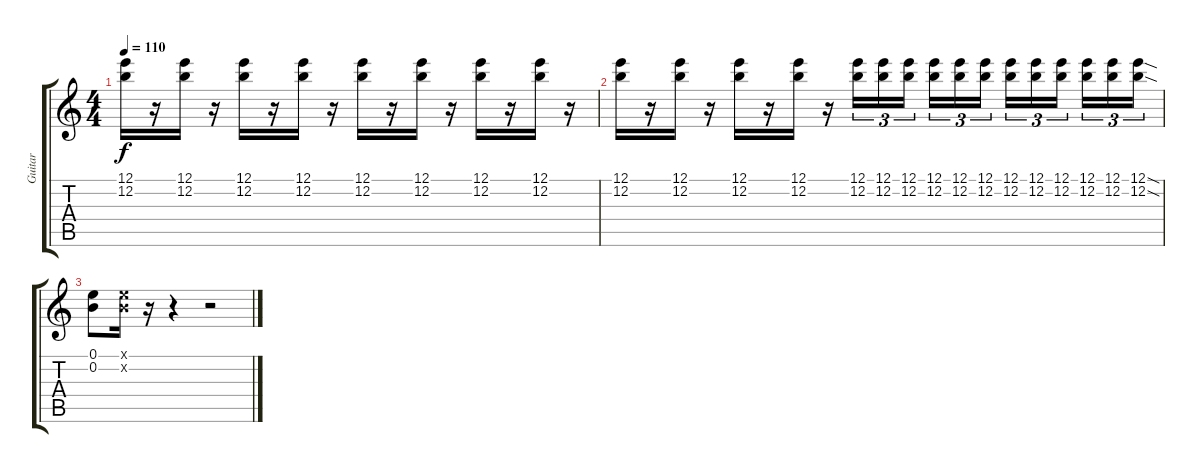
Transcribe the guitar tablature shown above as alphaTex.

\track ("Guitar" "Guitar") {instrument distortionguitar}
\staff {score tabs}
\tuning (E4 B3 G3 D3 A2 E2) {hide}
\ts (4 4)
\tempo 110
\clef g2
\ks c
(12.1 12.2).16{dy f} r.16 (12.1 12.2).16 r.16 (12.1 12.2).16 r.16 (12.1 12.2).16 r.16 (12.1 12.2).16 r.16 (12.1 12.2).16 r.16 (12.1 12.2).16 r.16 (12.1 12.2).16 r.16 |
(12.1 12.2).16 r.16 (12.1 12.2).16 r.16 (12.1 12.2).16 r.16 (12.1 12.2).16 r.16 (12.1 12.2).16{tu (3 2)} (12.1 12.2).16{tu (3 2)} (12.1 12.2).16{tu (3 2)} (12.1 12.2).16{tu (3 2)} (12.1 12.2).16{tu (3 2)} (12.1 12.2).16{tu (3 2)} (12.1 12.2).16{tu (3 2)} (12.1 12.2).16{tu (3 2)} (12.1 12.2).16{tu (3 2)} (12.1 12.2).16{tu (3 2)} (12.1 12.2).16{tu (3 2)} (12.1{sod} 12.2{sod}).16{tu (3 2)} |
(0.1 0.2).8 (0.1{x} 0.2{x}).16 r.16 r.4 r.2
